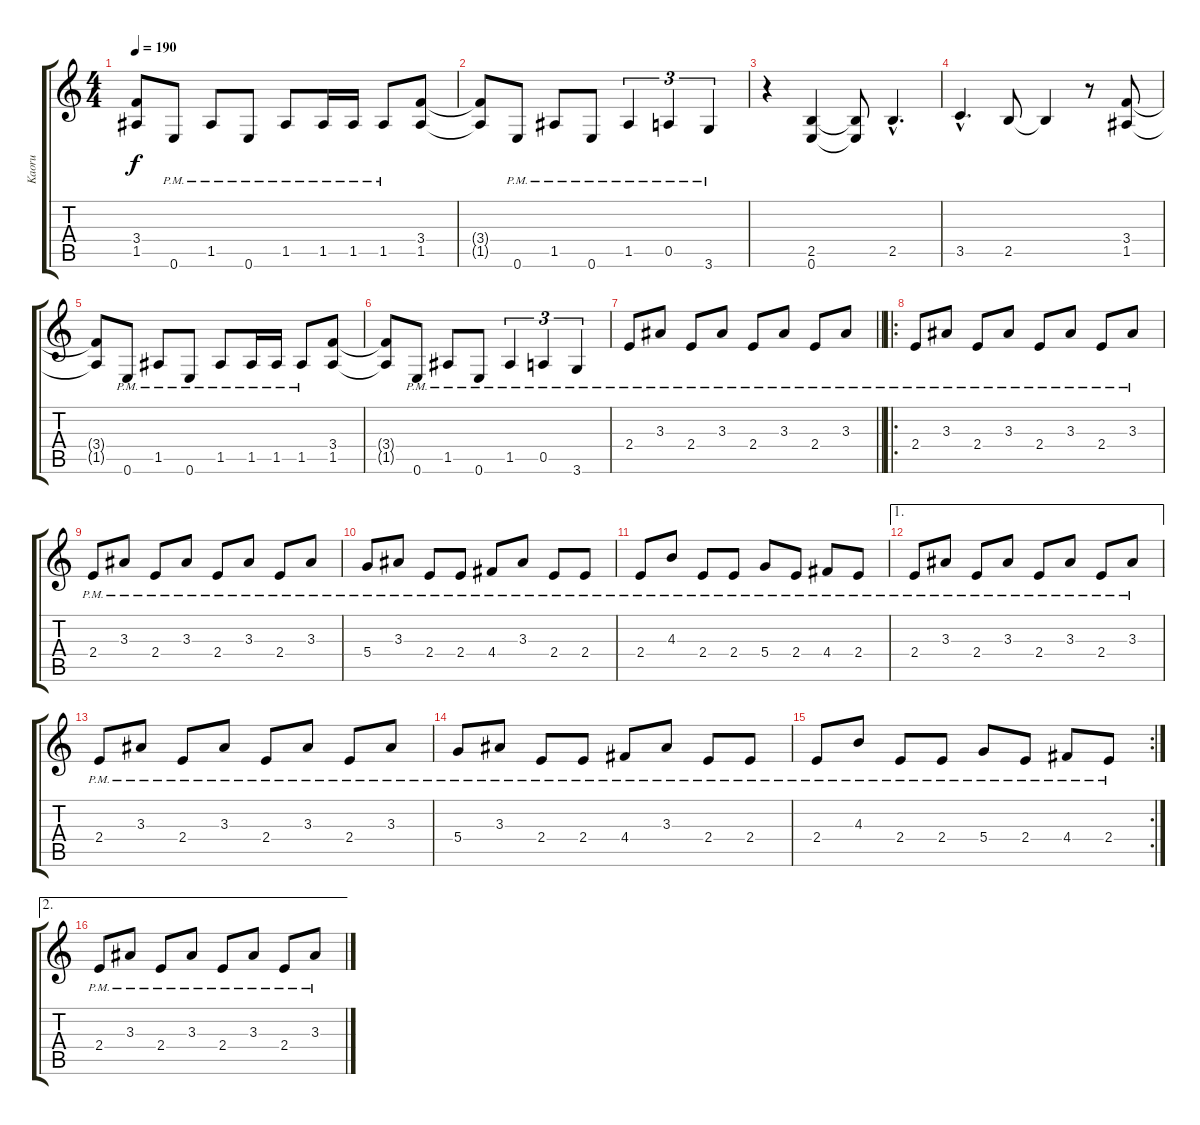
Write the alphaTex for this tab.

\track ("Kaoru" "Kaoru") {instrument overdrivenguitar}
\staff {score tabs}
\tuning (E4 B3 G3 D3 A2 E2) {hide}
\ts (4 4)
\tempo 190
\clef g2
\ks c
(3.4{t} 1.5{t}).8{dy f} 0.6{pm}.8 1.5{pm}.8 0.6{pm}.8 1.5{pm}.8 1.5{pm}.16 1.5{pm}.16 1.5{pm}.8 (3.4 1.5).8 |
(3.4{t} 1.5{t}).8 0.6{pm}.8 1.5{pm}.8 0.6{pm}.8 1.5{pm}.4{tu (3 2)} 0.5{pm}.4{tu (3 2)} 3.6{pm}.4{tu (3 2)} |
r.4 (2.5 0.6).4 (2.5{t} 0.6{t}).8 2.5{hac}.4{d} |
3.5{hac}.4{d} 2.5.8 2.5{t}.4 r.8 (3.4 1.5).8 |
(3.4{t} 1.5{t}).8 0.6{pm}.8 1.5{pm}.8 0.6{pm}.8 1.5{pm}.8 1.5{pm}.16 1.5{pm}.16 1.5{pm}.8 (3.4 1.5).8 |
(3.4{t} 1.5{t}).8 0.6{pm}.8 1.5{pm}.8 0.6{pm}.8 1.5{pm}.4{tu (3 2)} 0.5{pm}.4{tu (3 2)} 3.6{pm}.4{tu (3 2)} |
\barLineRight lightlight
2.4{pm}.8 3.3{pm}.8 2.4{pm}.8 3.3{pm}.8 2.4{pm}.8 3.3{pm}.8 2.4{pm}.8 3.3{pm}.8 |
\ro
2.4{pm}.8 3.3{pm}.8 2.4{pm}.8 3.3{pm}.8 2.4{pm}.8 3.3{pm}.8 2.4{pm}.8 3.3{pm}.8 |
2.4{pm}.8 3.3{pm}.8 2.4{pm}.8 3.3{pm}.8 2.4{pm}.8 3.3{pm}.8 2.4{pm}.8 3.3{pm}.8 |
5.4{pm}.8 3.3{pm}.8 2.4{pm}.8 2.4{pm}.8 4.4{pm}.8 3.3{pm}.8 2.4{pm}.8 2.4{pm}.8 |
2.4{pm}.8 4.3{pm}.8 2.4{pm}.8 2.4{pm}.8 5.4{pm}.8 2.4{pm}.8 4.4{pm}.8 2.4{pm}.8 |
\ae 1
2.4{pm}.8 3.3{pm}.8 2.4{pm}.8 3.3{pm}.8 2.4{pm}.8 3.3{pm}.8 2.4{pm}.8 3.3{pm}.8 |
2.4{pm}.8 3.3{pm}.8 2.4{pm}.8 3.3{pm}.8 2.4{pm}.8 3.3{pm}.8 2.4{pm}.8 3.3{pm}.8 |
5.4{pm}.8 3.3{pm}.8 2.4{pm}.8 2.4{pm}.8 4.4{pm}.8 3.3{pm}.8 2.4{pm}.8 2.4{pm}.8 |
\rc 2
2.4{pm}.8 4.3{pm}.8 2.4{pm}.8 2.4{pm}.8 5.4{pm}.8 2.4{pm}.8 4.4{pm}.8 2.4{pm}.8 |
\ae 2
2.4{pm}.8 3.3{pm}.8 2.4{pm}.8 3.3{pm}.8 2.4{pm}.8 3.3{pm}.8 2.4{pm}.8 3.3{pm}.8
